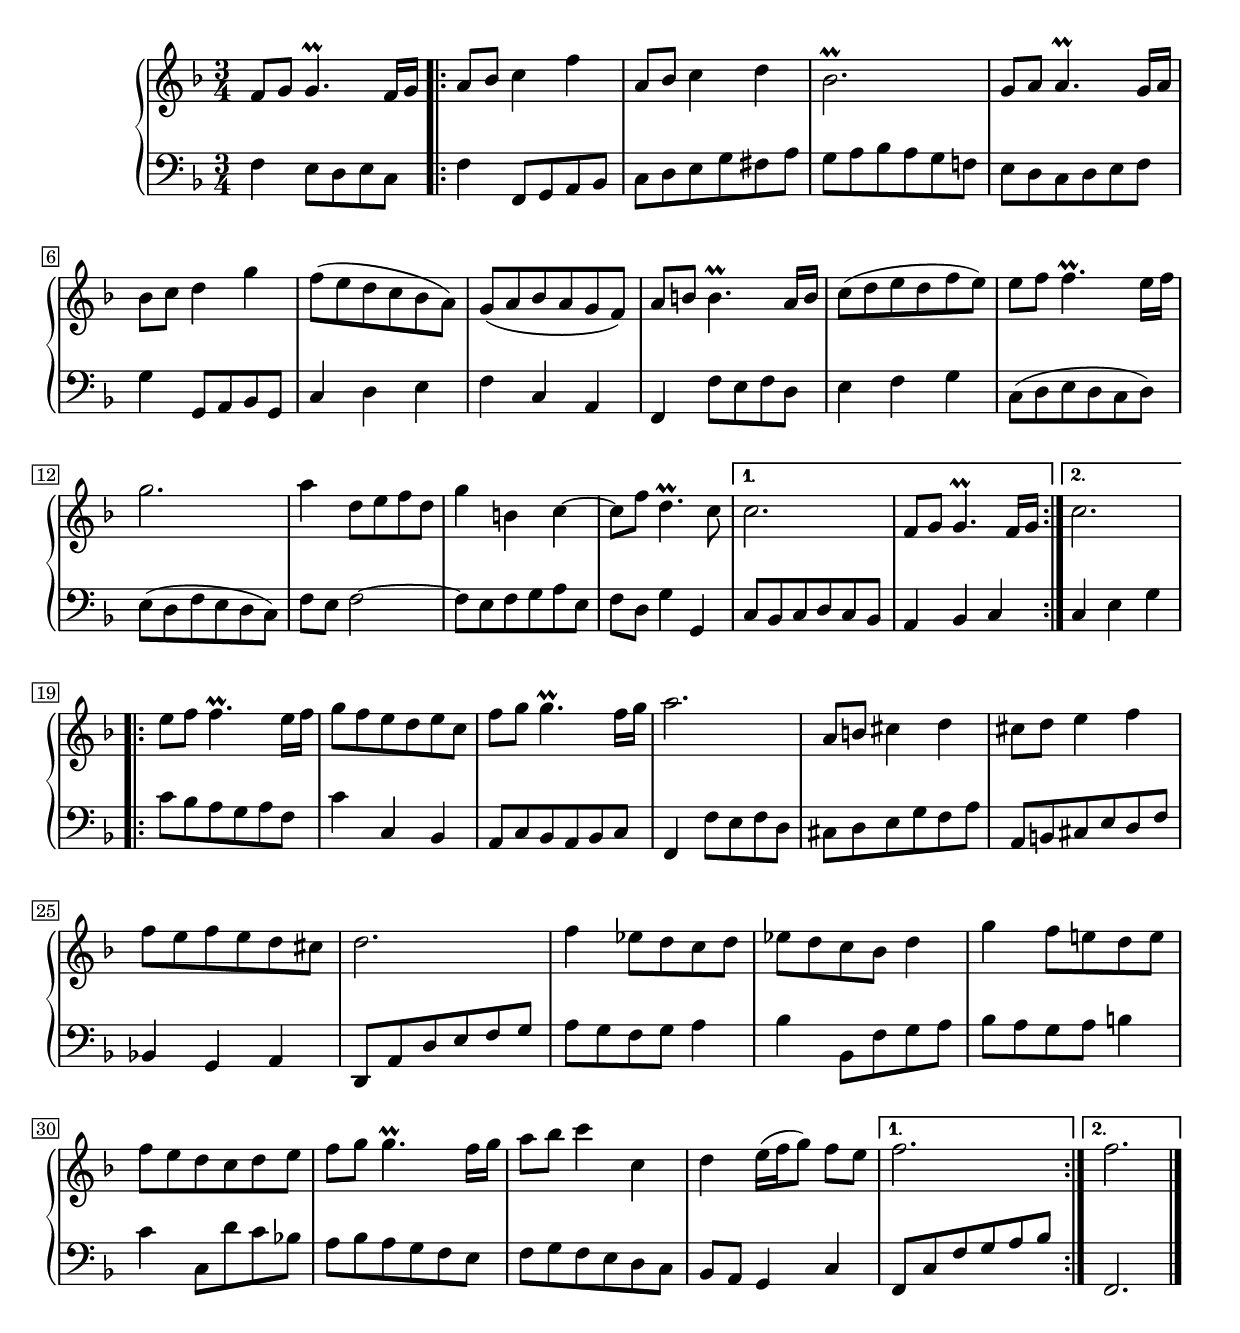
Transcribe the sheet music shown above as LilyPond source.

Global = {
  \key f \major
  \time 3/4
  \include "../global.ly"
}

Upper = \relative c'' {
  \clef treble
  \Global
  \label #'SuiteIVMenuetI
  f,8 g  g4.\prall f16 g
  \repeat volta 2 {
  | a8 bes c4 f
  | a,8 bes c4 d
  | bes2.\prall
  %5
  | g8 a a4.\prall g16 a
  | bes8 c d4 g4
  | f8 (e d c bes a)
  | g (a bes a g f)
  | a b! b4.\prall a16 b
  %10
  | c8 (d e d f e)
  | e8 f f4.\prall e16 f
  | g2.
  | a4 d,8 e f d
  | g4 b,! c~
  %15
  | c8 f d4.\prall c8
  }
  \alternative {
    { c2.  f,8 g g4.\prall f16 g }
    { c2. }
  }
  \break
  \repeat volta 2 {
  | e8 f f4.\prall e16 f
  %20
  | g8 f e d e c
  | f8 g g4.\prall f16 g
  | a2.
  | a,8 b! cis4 d
  | cis8 d e4 f
  %25
  | f8 e f e d cis
  | d2.
  | f4 ees8 d c d
  | ees d c bes d4
  | g4 f8 e! d e
  %30
  | f8 e d c d e
  | f8 g g4.\prall f16 g
  | a8 bes c4 c,
  | d4 e16( f g8) f8 e
  }
  \alternative {
    { f2. }
    { f2. }
  }
  \fine
}

Lower = \relative c {
  \clef bass
  \Global
  f4 e8 d e c
  \repeat volta 2 {
  | f4 f,8 g a bes
  | c8 d e g fis a
  | g8 a bes a g f!
  %5
  | e8 d c d e f
  | g4 g,8 a bes g
  | c4 d e
  | f4 c a
  | f4 f'8 e f d
  %10
  | e4 f g
  | c,8 (d e d c d)
  | e8 (d f e d c)
  | f8 e f2~
  | f8 e f g a e
  %15
  | f8 d g4 g,4
  }
  \alternative {
    { c8 bes c d c bes  a4 bes c }
    { c4 e g }
  }
  \repeat volta 2 {
  | c8 bes a g a f
  %20
  | c'4 c,4 bes
  | a8 c bes a bes c
  | f,4 f'8 e f d
  | cis d e g f a
  | a,8 b! cis e d f
  %25
  | bes,4 g a
  | d,8 a' d e f g
  | a8 g f g  a4
  | bes4 bes,8 f' g a
  | bes8 a g a b!4
  %30
  | c4 c,8 d' c bes
  | a8 bes a g f e
  | f8 g f e d c
  | bes8 a g4 c
  }
  \alternative {
    { \stemUp f,8 c' f g a bes }
    { f,2. }
  }
  \fine
}

\score {
  \new PianoStaff
  <<
    \accidentalStyle Score.piano
    \context Staff = "upper" <<
      \set Staff.midiInstrument = #"acoustic grand"
      \Global
      \clef treble
      \Upper
    >>
    \context Staff = "lower" <<
      \set Staff.midiInstrument = #"acoustic grand"
      \Global
      \clef bass
      \Lower
    >>
  >>
  \header {
    title = "Menuet I"
  }
  \layout {
    \context {
      \PianoStaff
      \override Parentheses.font-size = #-2
      \override TextScript.font-shape = #'italic
      \override TextScript.font-size = #-1
    }
  }
  \midi {
    \tempo 4 = 150
  }
}
